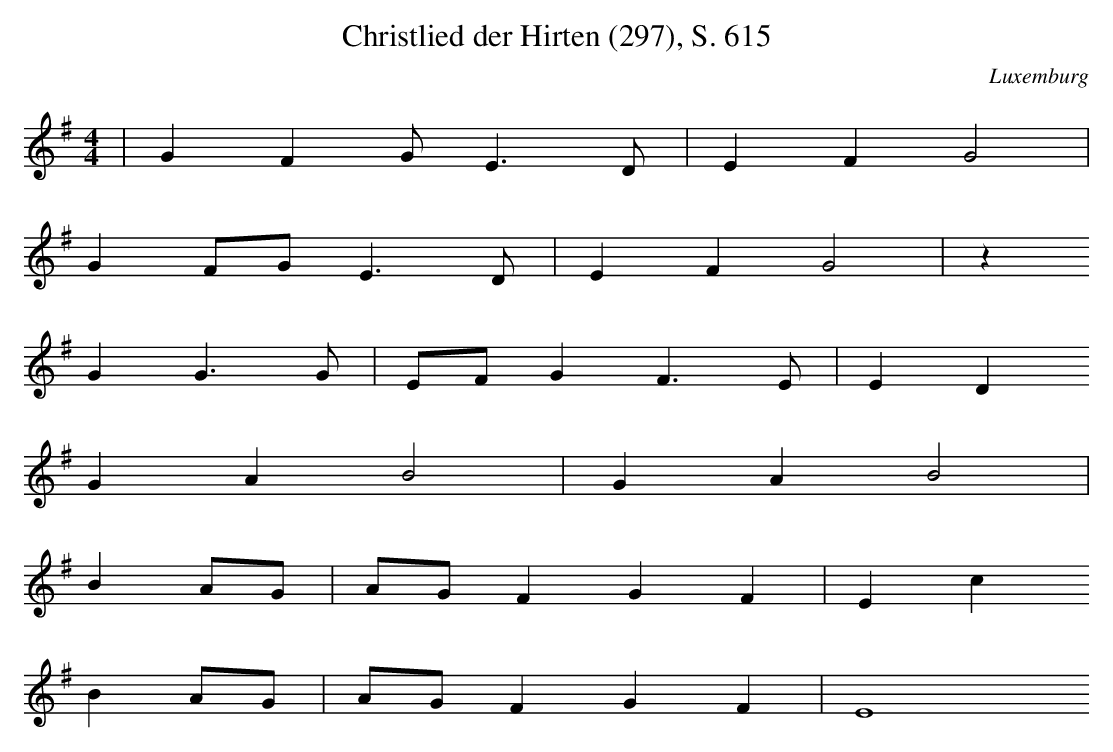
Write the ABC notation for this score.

X:1
T: Christlied der Hirten (297), S. 615
O: Luxemburg
M: 4/4
L: 1/8
K: G
 | G2F2GE3D | E2F2G4 |
G2FGE3D | E2F2G4 | z2
G2G3G | EFG2F3E | E2D2
G2A2B4 | G2A2B4 |
B2AG | AGF2G2F2 | E2c2
B2AG | AGF2G2F2 | E8
